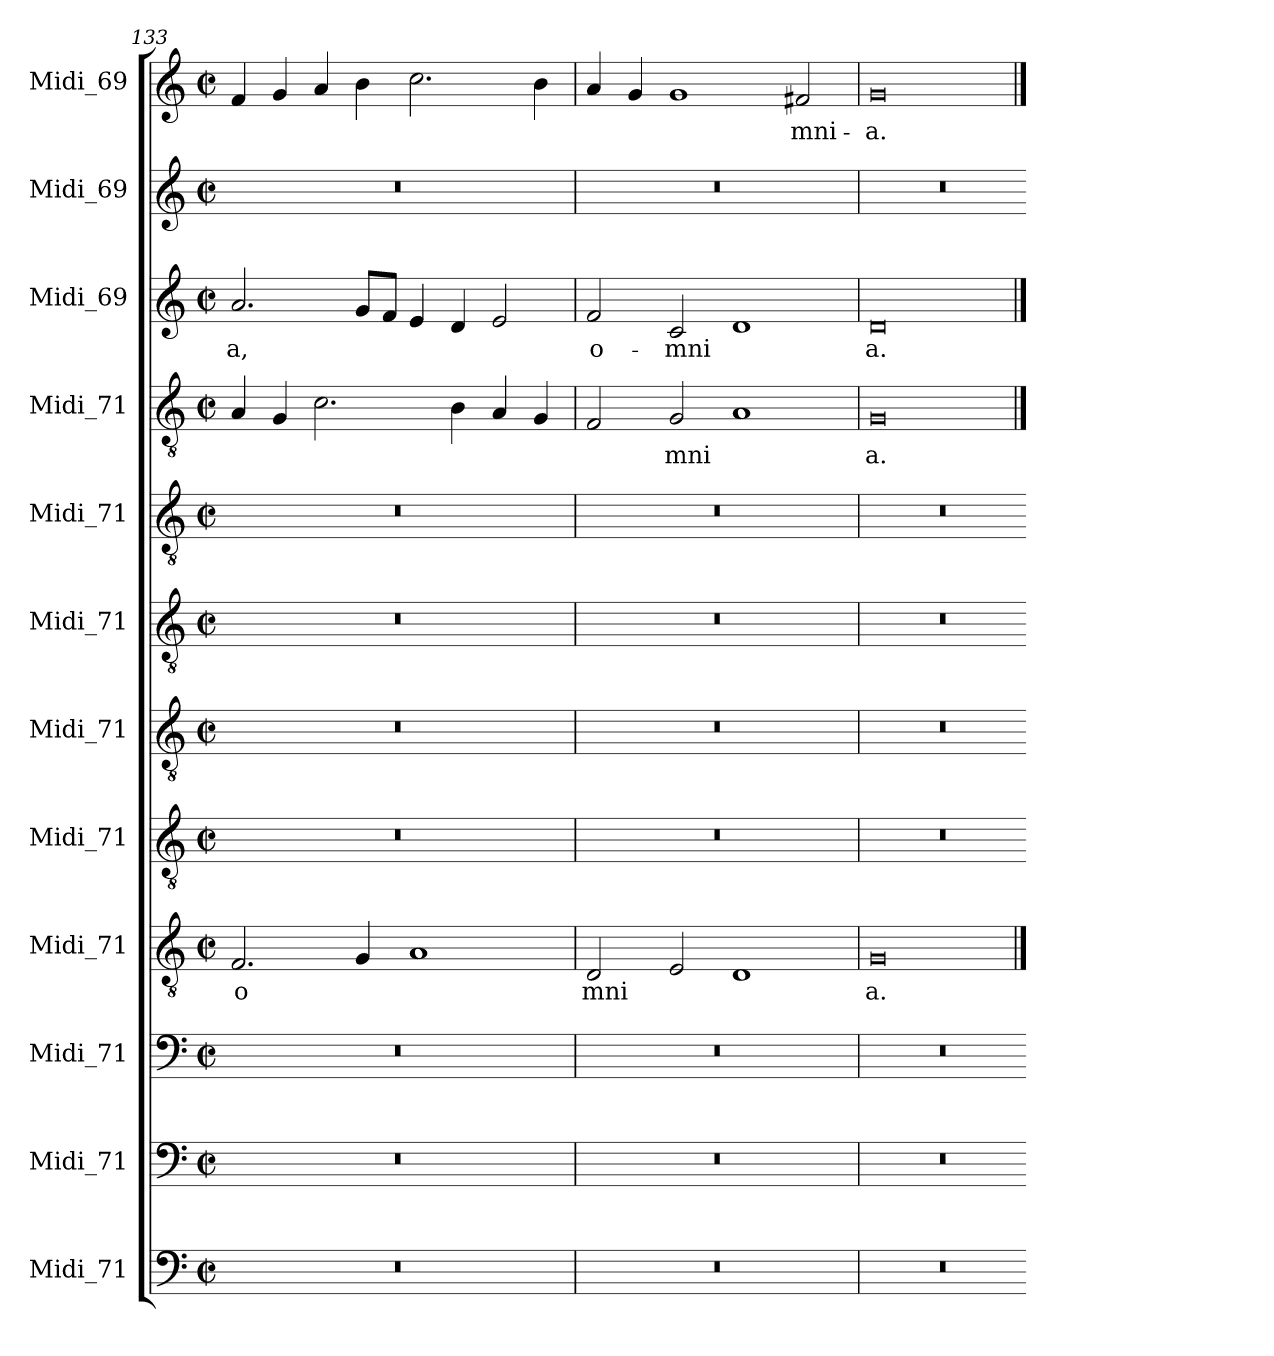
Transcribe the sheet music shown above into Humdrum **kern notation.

**kern	**kern	**kern	**kern	**text	**kern	**kern	**kern	**kern	**kern	**text	**kern	**text	**kern	**kern	**text
*part12	*part11	*part10	*part9	*part9	*part8	*part7	*part6	*part5	*part4	*part4	*part3	*part3	*part2	*part1	*part1
*staff12	*staff11	*staff10	*staff9	*staff9	*staff8	*staff7	*staff6	*staff5	*staff4	*staff4	*staff3	*staff3	*staff2	*staff1	*staff1
*I"Midi_71	*I"Midi_71	*I"Midi_71	*I"Midi_71	*	*I"Midi_71	*I"Midi_71	*I"Midi_71	*I"Midi_71	*I"Midi_71	*	*I"Midi_69	*	*I"Midi_69	*I"Midi_69	*
*clefF4	*clefF4	*clefF4	*clefGv2	*	*clefGv2	*clefGv2	*clefGv2	*clefGv2	*clefGv2	*	*clefG2	*	*clefG2	*clefG2	*
*k[]	*k[]	*k[]	*k[]	*	*k[]	*k[]	*k[]	*k[]	*k[]	*	*k[]	*	*k[]	*k[]	*
*C:	*C:	*C:	*C:	*	*C:	*C:	*C:	*C:	*C:	*	*C:	*	*C:	*C:	*
*M4/2	*M4/2	*M4/2	*M4/2	*	*M4/2	*M4/2	*M4/2	*M4/2	*M4/2	*	*M4/2	*	*M4/2	*M4/2	*
*met(c|)	*met(c|)	*met(c|)	*met(c|)	*	*met(c|)	*met(c|)	*met(c|)	*met(c|)	*met(c|)	*	*met(c|)	*	*met(c|)	*met(c|)	*
=133	=133	=133	=133	=133	=133	=133	=133	=133	=133	=133	=133	=133	=133	=133	=133
!	!	!	!	!LO:LY:b	!	!	!	!	!	!	!	!LO:LY:b	!	!	!
0r	0r	0r	2.F	o	0r	0r	0r	0r	4A	.	2.a	-a,	0r	4f	.
.	.	.	.	.	.	.	.	.	4G	.	.	.	.	4g	.
.	.	.	.	.	.	.	.	.	2.c	.	.	.	.	4a	.
.	.	.	4G	.	.	.	.	.	.	.	8gL	.	.	4b	.
.	.	.	.	.	.	.	.	.	.	.	8fJ	.	.	.	.
.	.	.	1A	.	.	.	.	.	.	.	4e	.	.	2.cc	.
.	.	.	.	.	.	.	.	.	4B	.	4d	.	.	.	.
.	.	.	.	.	.	.	.	.	4A	.	2e	.	.	.	.
.	.	.	.	.	.	.	.	.	4G	.	.	.	.	4b	.
=134	=134	=134	=134	=134	=134	=134	=134	=134	=134	=134	=134	=134	=134	=134	=134
!	!	!	!	!LO:LY:b	!	!	!	!	!	!	!	!LO:LY:b	!	!	!
0r	0r	0r	2D	mni	0r	0r	0r	0r	2F	.	2f	o-	0r	4a	.
.	.	.	.	.	.	.	.	.	.	.	.	.	.	4g	.
!	!	!	!	!	!	!	!	!	!	!LO:LY:b	!	!LO:LY:b	!	!	!
.	.	.	2E	.	.	.	.	.	2G	mni	2c	-mni	.	1g	.
.	.	.	1D	.	.	.	.	.	1A	.	1d	.	.	.	.
!	!	!	!	!	!	!	!	!	!	!	!	!	!	!	!LO:LY:b
.	.	.	.	.	.	.	.	.	.	.	.	.	.	2f#	mni-
=135	=135	=135	=135	=135	=135	=135	=135	=135	=135	=135	=135	=135	=135	=135	=135
!	!	!	!	!LO:LY:b	!	!	!	!	!	!LO:LY:b	!	!LO:LY:b	!	!	!LO:LY:b
0r	0r	0r	0G	a.	0r	0r	0r	0r	0G	a.	0d	a.	0r	0g	-a.
=	=	=	==	==	=	=	=	=	==	==	==	==	=	==	==
*-	*-	*-	*-	*-	*-	*-	*-	*-	*-	*-	*-	*-	*-	*-	*-
